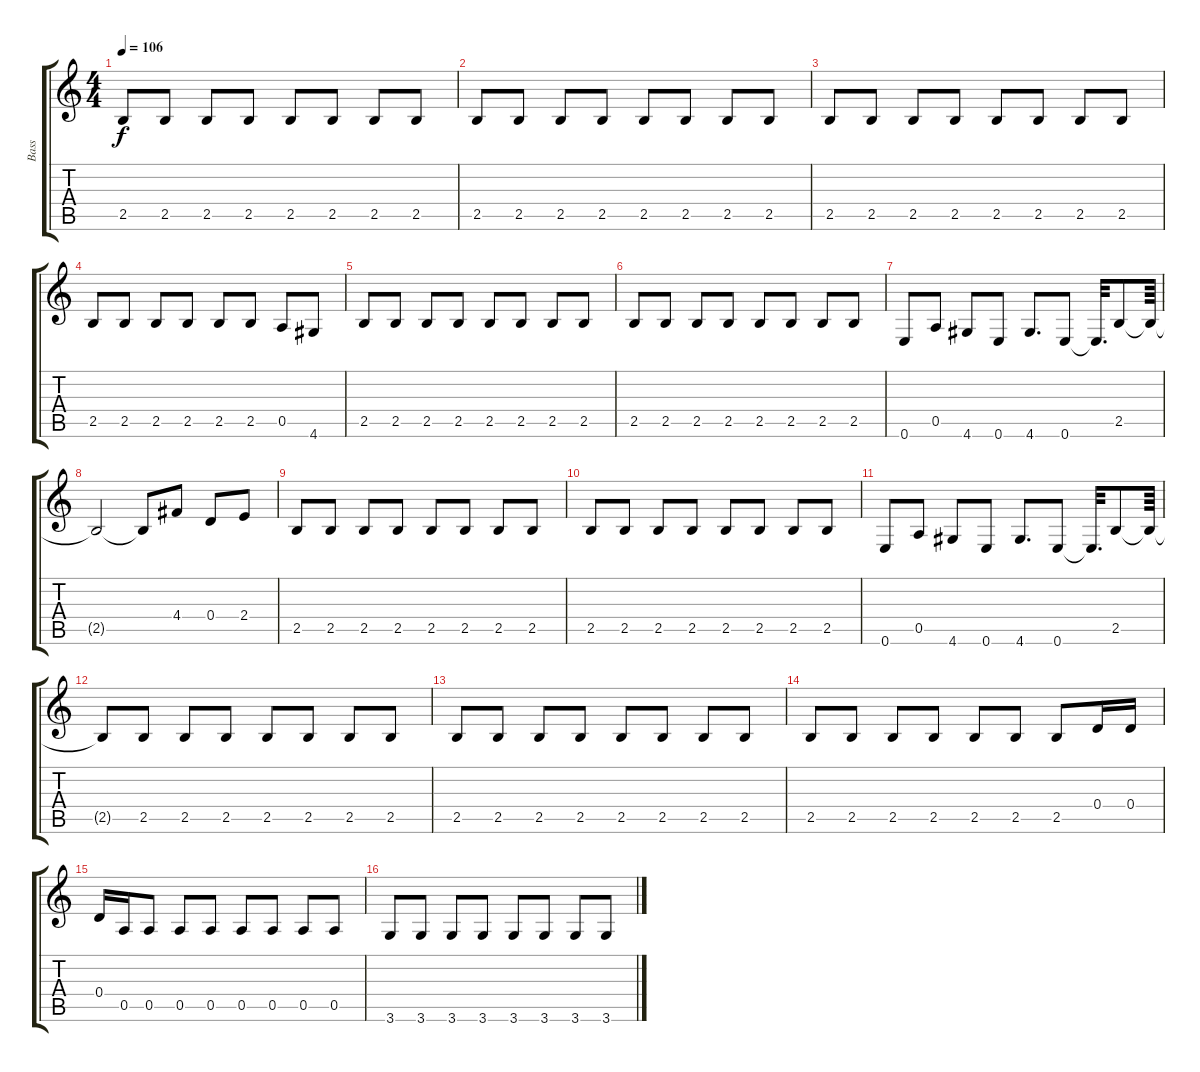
\track ("Bass" "Bass") {instrument electricbassfinger}
\staff {score tabs}
\tuning (E4 B3 G3 D3 A2 E2) {hide}
\ts (4 4)
\tempo 106
\clef g2
\ks c
2.5.8{dy f instrument electricbassfinger} 2.5.8 2.5.8 2.5.8 2.5.8 2.5.8 2.5.8 2.5.8 |
2.5.8 2.5.8 2.5.8 2.5.8 2.5.8 2.5.8 2.5.8 2.5.8 |
2.5.8 2.5.8 2.5.8 2.5.8 2.5.8 2.5.8 2.5.8 2.5.8 |
2.5.8 2.5.8 2.5.8 2.5.8 2.5.8 2.5.8 0.5.8 4.6.8 |
2.5.8 2.5.8 2.5.8 2.5.8 2.5.8 2.5.8 2.5.8 2.5.8 |
2.5.8 2.5.8 2.5.8 2.5.8 2.5.8 2.5.8 2.5.8 2.5.8 |
0.6.8 0.5.8 4.6.8 0.6.8 4.6.8{d} 0.6.8 0.6{t}.32{d} 2.5.8 2.5{t}.64 |
2.5{t}.2 2.5{t}.8 4.4.8 0.4.8 2.4.8 |
2.5.8 2.5.8 2.5.8 2.5.8 2.5.8 2.5.8 2.5.8 2.5.8 |
2.5.8 2.5.8 2.5.8 2.5.8 2.5.8 2.5.8 2.5.8 2.5.8 |
0.6.8 0.5.8 4.6.8 0.6.8 4.6.8{d} 0.6.8 0.6{t}.32{d} 2.5.8 2.5{t}.64 |
2.5{t}.8 2.5.8 2.5.8 2.5.8 2.5.8 2.5.8 2.5.8 2.5.8 |
2.5.8 2.5.8 2.5.8 2.5.8 2.5.8 2.5.8 2.5.8 2.5.8 |
2.5.8 2.5.8 2.5.8 2.5.8 2.5.8 2.5.8 2.5.8 0.4.16 0.4.16 |
0.4.16 0.5.16 0.5.8 0.5.8 0.5.8 0.5.8 0.5.8 0.5.8 0.5.8 |
3.6.8 3.6.8 3.6.8 3.6.8 3.6.8 3.6.8 3.6.8 3.6.8
